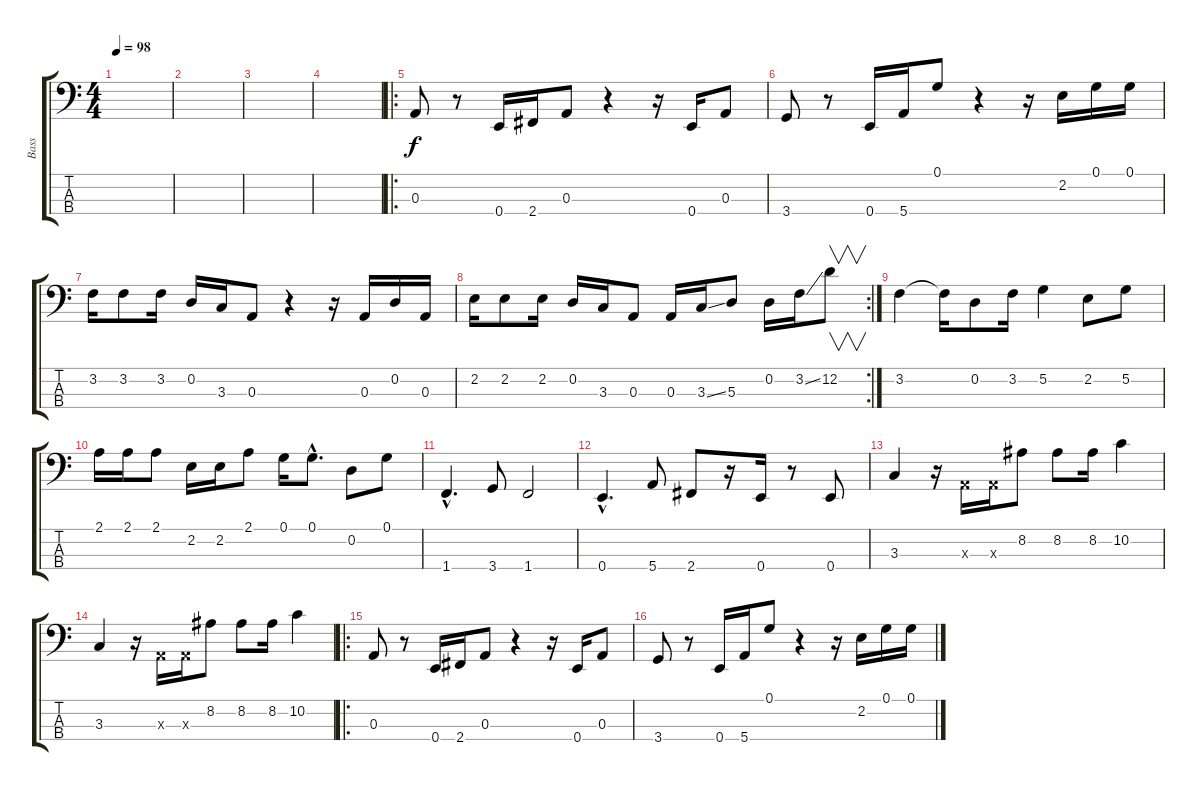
\track ("Bass" "Bass") {instrument electricbasspick}
\staff {score tabs}
\tuning (G2 D2 A1 E1) {hide}
\ts (4 4)
\tempo 98
\clef f4
\ks c
|
|
|
|
\ro
0.3.8 r.8 0.4.16 2.4.16 0.3.8 r.4 r.16 0.4.16 0.3.8 |
3.4.8 r.8 0.4.16 5.4.16 0.1.8 r.4 r.16 2.2.16 0.1.16 0.1.16 |
3.2.16 3.2.8 3.2.16 0.2.16 3.3.16 0.3.8 r.4 r.16 0.3.16 0.2.16 0.3.16 |
\rc 2
2.2.16 2.2.8 2.2.16 0.2.16 3.3.16 0.3.8 0.3.16 3.3{ss}.16 5.3.8 0.2.16 3.2{ss}.16 12.2.8{v} |
3.2.4 3.2{t}.16 0.2.8 3.2.16 5.2.4 2.2.8 5.2.8 |
2.1.16 2.1.16 2.1.8 2.2.16 2.2.16 2.1.8 0.1.16 0.1{hac}.8{d} 0.2.8 0.1.8 |
1.4{hac}.4{d} 3.4.8 1.4.2 |
0.4{hac}.4{d} 5.4.8 2.4.8 r.16 0.4.16 r.8 0.4.8 |
3.3.4 r.16 0.3{x}.16 0.3{x}.16 8.2.8 8.2.8 8.2.16 10.2.4 |
3.3.4 r.16 0.3{x}.16 0.3{x}.16 8.2.8 8.2.8 8.2.16 10.2.4 |
\ro
0.3.8 r.8 0.4.16 2.4.16 0.3.8 r.4 r.16 0.4.16 0.3.8 |
3.4.8 r.8 0.4.16 5.4.16 0.1.8 r.4 r.16 2.2.16 0.1.16 0.1.16
